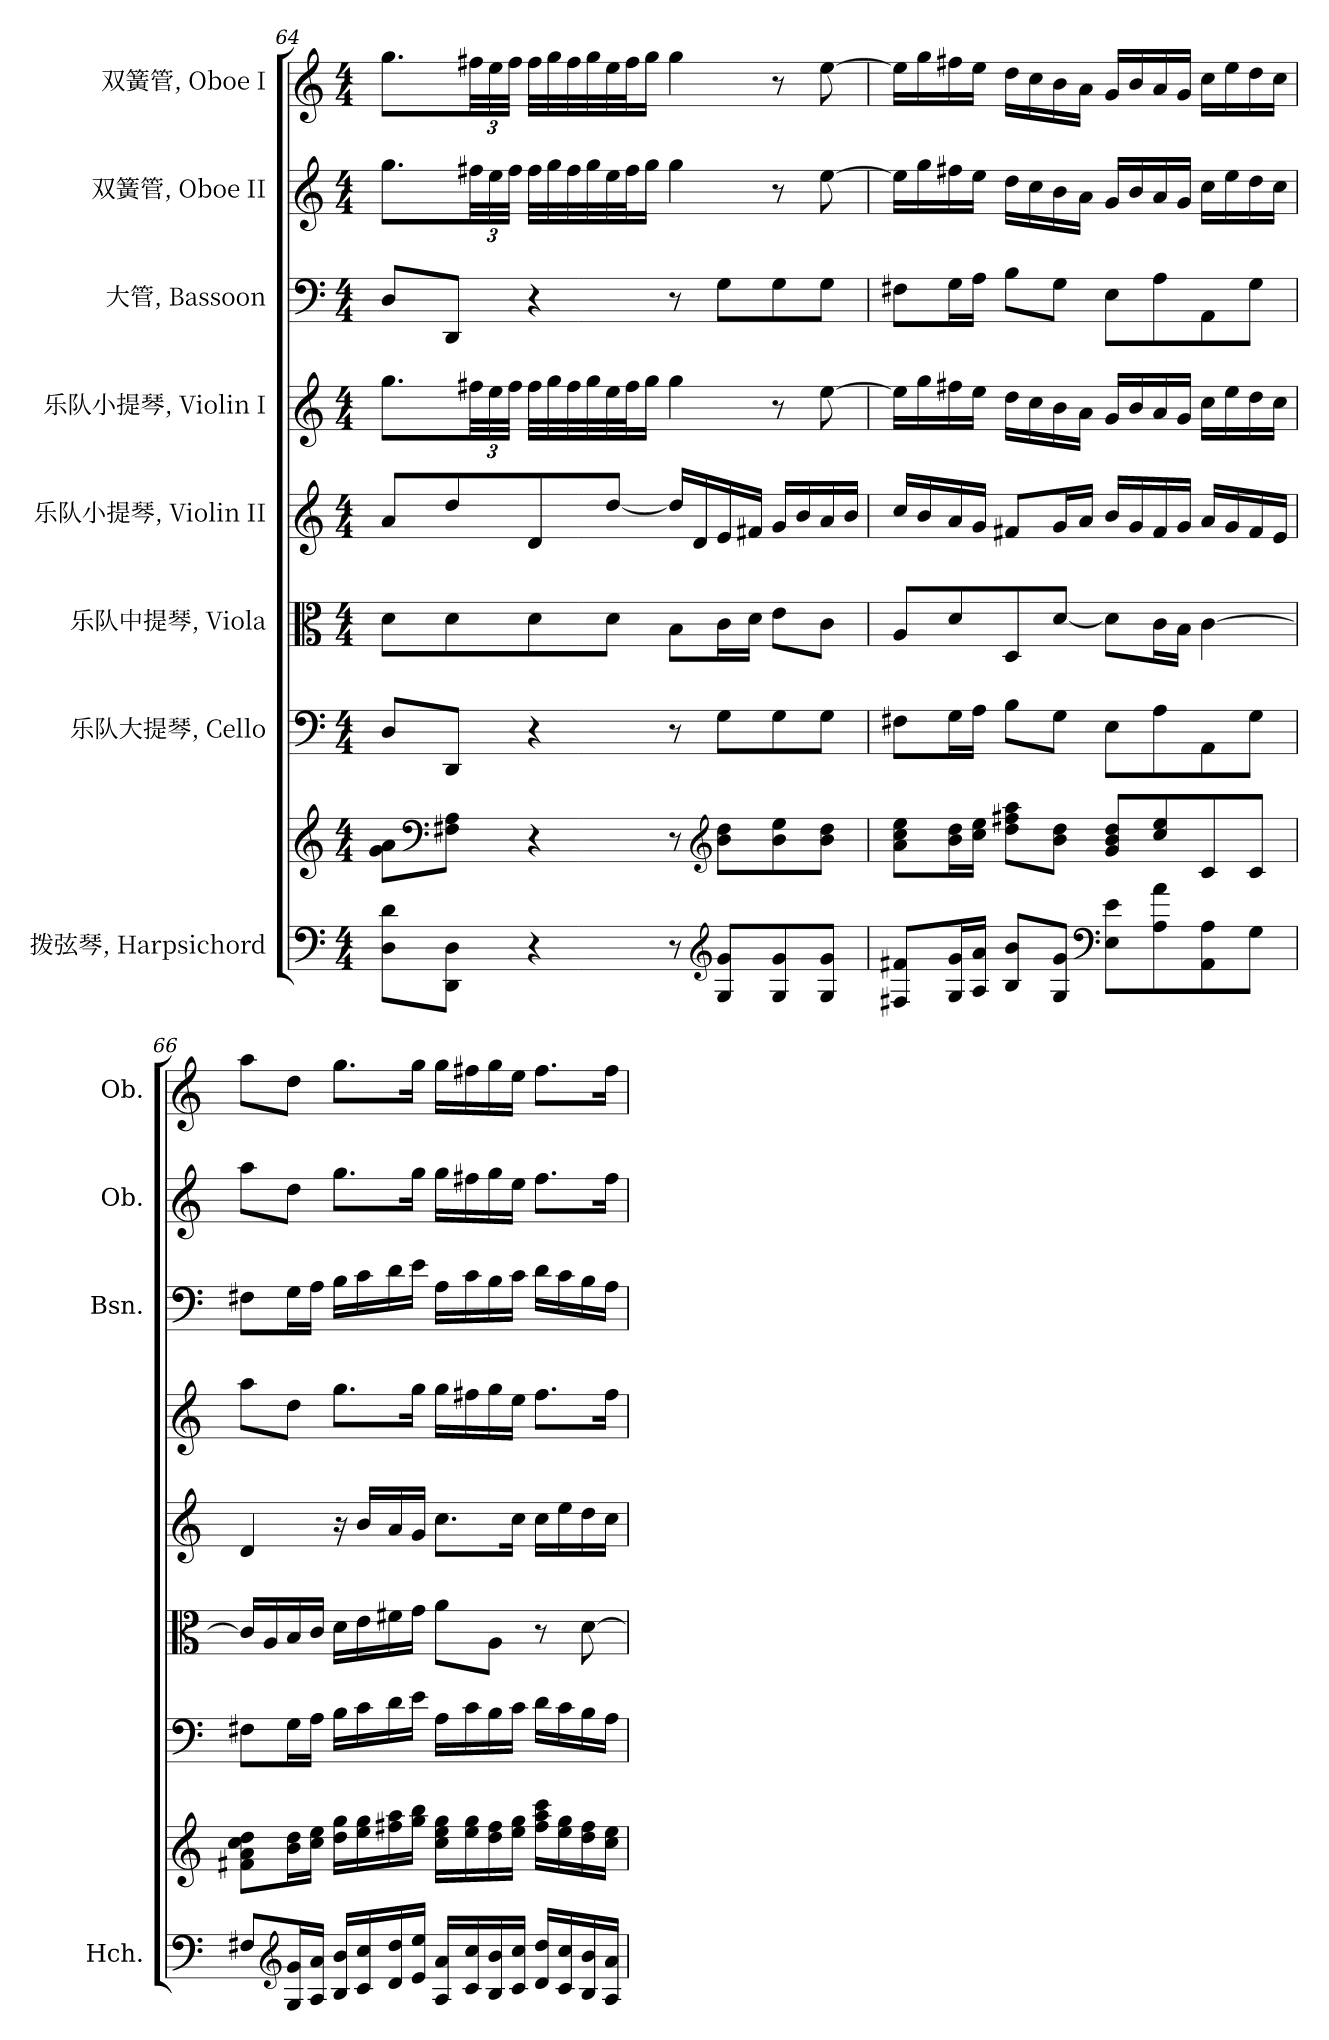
**kern	**kern	**kern	**kern	**kern	**kern	**kern	**kern	**kern
*part8	*part8	*part7	*part6	*part5	*part4	*part3	*part2	*part1
*staff9	*staff8	*staff7	*staff6	*staff5	*staff4	*staff3	*staff2	*staff1
*I"拨弦琴, Harpsichord	*	*I"乐队大提琴, Cello	*I"乐队中提琴, Viola	*I"乐队小提琴, Violin II	*I"乐队小提琴, Violin I	*I"大管, Bassoon	*I"双簧管, Oboe II	*I"双簧管, Oboe I
*I'Hch.	*	*	*	*	*	*I'Bsn.	*I'Ob.	*I'Ob.
!!LO:PB:g=z
*clefF4	*clefG2	*clefF4	*clefC3	*clefG2	*clefG2	*clefF4	*clefG2	*clefG2
*k[]	*k[]	*k[]	*k[]	*k[]	*k[]	*k[]	*k[]	*k[]
*M4/4	*M4/4	*M4/4	*M4/4	*M4/4	*M4/4	*M4/4	*M4/4	*M4/4
=64	=64	=64	=64	=64	=64	=64	=64	=64
8D\ 8d\L	8g\ 8a\L	8D/L	8d\L	8a/L	8.gg\L	8D/L	8.gg\L	8.gg\L
*	*clefF4	*	*	*	*	*	*	*
8DD\ 8D\J	8F#X\ 8A\J	8DD/J	8d\	8dd/	.	8DD/J	.	.
*	*	*	*	*	*Xbrackettup	*	*Xbrackettup	*Xbrackettup
.	.	.	.	.	48ff#X\LL	.	48ff#X\LL	48ff#X\LL
.	.	.	.	.	48ee\	.	48ee\	48ee\
.	.	.	.	.	48ff#\JJJ	.	48ff#\JJJ	48ff#\JJJ
4r	4r	4r	8d\	8d/	32ff#\LLL	4r	32ff#\LLL	32ff#\LLL
.	.	.	.	.	32gg\	.	32gg\	32gg\
.	.	.	.	.	32ff#\	.	32ff#\	32ff#\
.	.	.	.	.	32gg\	.	32gg\	32gg\
.	.	.	8d\J	[8dd/J	32ee\	.	32ee\	32ee\
.	.	.	.	.	32ff#\J	.	32ff#\J	32ff#\J
.	.	.	.	.	16gg\JJ	.	16gg\JJ	16gg\JJ
8r	8r	8r	8B\L	16dd/LL]	4gg\	8r	4gg\	4gg\
.	.	.	.	16d/	.	.	.	.
*clefG2	*clefG2	*	*	*	*	*	*	*
8G/ 8g/L	8b\ 8dd\L	8G\L	16c\L	16e/	.	8G\L	.	.
.	.	.	16d\JJ	16f#X/JJ	.	.	.	.
8G/ 8g/	8b\ 8ee\	8G\	8e\L	16g/LL	8r	8G\	8r	8r
.	.	.	.	16b/	.	.	.	.
8G/ 8g/J	8b\ 8dd\J	8G\J	8c\J	16a/	[8ee\	8G\J	[8ee\	[8ee\
.	.	.	.	16b/JJ	.	.	.	.
=65	=65	=65	=65	=65	=65	=65	=65	=65
8F#X/ 8f#X/L	8a\ 8cc\ 8ee\L	8F#X\L	8A/L	16cc/LL	16ee\LL]	8F#X\L	16ee\LL]	16ee\LL]
.	.	.	.	16b/	16gg\	.	16gg\	16gg\
16G/ 16g/L	16b\ 16dd\L	16G\L	8d/	16a/	16ff#X\	16G\L	16ff#X\	16ff#X\
16A/ 16a/JJ	16cc\ 16ee\JJ	16A\JJ	.	16g/JJ	16ee\JJ	16A\JJ	16ee\JJ	16ee\JJ
8B/ 8b/L	8dd\ 8ff#X\ 8aa\L	8B\L	8D/	8f#X/L	16dd\LL	8B\L	16dd\LL	16dd\LL
.	.	.	.	.	16cc\	.	16cc\	16cc\
8G/ 8g/J	8b\ 8dd\J	8G\J	[8d/J	16g/L	16b\	8G\J	16b\	16b\
.	.	.	.	16a/JJ	16a\JJ	.	16a\JJ	16a\JJ
*clefF4	*	*	*	*	*	*	*	*
8E\ 8e\L	8g/ 8b/ 8dd/L	8E\L	8d\L]	16b/LL	16g/LL	8E\L	16g/LL	16g/LL
.	.	.	.	16g/	16b/	.	16b/	16b/
8A\ 8a\	8cc/ 8ee/	8A\	16c\L	16f#/	16a/	8A\	16a/	16a/
.	.	.	16B\JJ	16g/JJ	16g/JJ	.	16g/JJ	16g/JJ
8AA\ 8A\	8c/	8AA\	[4c\	16a/LL	16cc\LL	8AA\	16cc\LL	16cc\LL
.	.	.	.	16g/	16ee\	.	16ee\	16ee\
8G\J	8c/J	8G\J	.	16f#/	16dd\	8G\J	16dd\	16dd\
.	.	.	.	16e/JJ	16cc\JJ	.	16cc\JJ	16cc\JJ
!!LO:PB:g=z
=66	=66	=66	=66	=66	=66	=66	=66	=66
8F#X/L	8f#X\ 8a\ 8cc\ 8dd\L	8F#X\L	16c/LL]	4d/	8aa\L	8F#X\L	8aa\L	8aa\L
.	.	.	16A/	.	.	.	.	.
*clefG2	*	*	*	*	*	*	*	*
16G/ 16g/L	16b\ 16dd\L	16G\L	16B/	.	8dd\J	16G\L	8dd\J	8dd\J
16A/ 16a/JJ	16cc\ 16ee\JJ	16A\JJ	16c/JJ	.	.	16A\JJ	.	.
16B/ 16b/LL	16dd\ 16gg\LL	16B\LL	16d\LL	16r	8.gg\L	16B\LL	8.gg\L	8.gg\L
16c/ 16cc/	16ee\ 16gg\	16c\	16e\	16b/LL	.	16c\	.	.
16d/ 16dd/	16ff#X\ 16aa\	16d\	16f#X\	16a/	.	16d\	.	.
16e/ 16ee/JJ	16gg\ 16bb\JJ	16e\JJ	16g\JJ	16g/JJ	16gg\Jk	16e\JJ	16gg\Jk	16gg\Jk
16A/ 16a/LL	16cc\ 16ee\ 16gg\LL	16A\LL	8a\L	8.cc\L	16gg\LL	16A\LL	16gg\LL	16gg\LL
16c/ 16cc/	16ee\ 16gg\	16c\	.	.	16ff#X\	16c\	16ff#X\	16ff#X\
16B/ 16b/	16dd\ 16ff#\	16B\	8A\J	.	16gg\	16B\	16gg\	16gg\
16c/ 16cc/JJ	16ee\ 16gg\JJ	16c\JJ	.	16cc\Jk	16ee\JJ	16c\JJ	16ee\JJ	16ee\JJ
16d/ 16dd/LL	16ff#\ 16aa\ 16ccc\LL	16d\LL	8r	16cc\LL	8.ff#\L	16d\LL	8.ff#\L	8.ff#\L
16c/ 16cc/	16ee\ 16gg\	16c\	.	16ee\	.	16c\	.	.
16B/ 16b/	16dd\ 16ff#\	16B\	[8d\	16dd\	.	16B\	.	.
16A/ 16a/JJ	16cc\ 16ee\JJ	16A\JJ	.	16cc\JJ	16ff#\Jk	16A\JJ	16ff#\Jk	16ff#\Jk
=	=	=	=	=	=	=	=	=
*-	*-	*-	*-	*-	*-	*-	*-	*-
